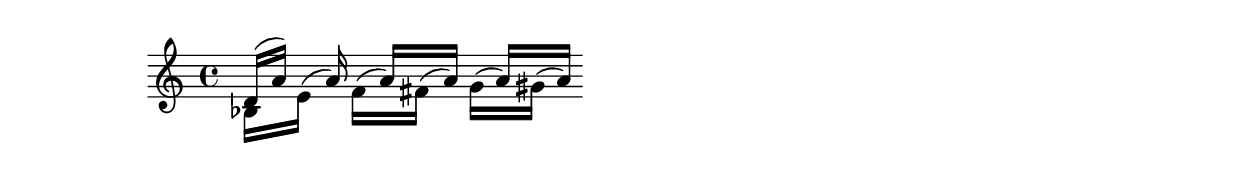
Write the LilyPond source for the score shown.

%% Do not edit this file; it is auto-generated from LSR http://lsr.dsi.unimi.it
%% This file is in the public domain.
\version "2.11.55"

\header {
  lsrtags = "expressive-marks, keyboards, unfretted-strings"

  texidoces = "
En determinadas situaciones es necesario crear ligaduras de
expresión entre notas que están en voces distintas.

La solución es añadir notas invisibles a una de las voces
utilizando @code{\hideNotes}.

Este ejemplo es el compás 235 de la Chacona de la segunda Partita
para violín solo, BWV 1004, de Bach.

"
  doctitlees = "Hacer ligaduras entre voces distintas"

  texidoc = "
In some situations, it may be necessary to create slurs between notes
from different voices.

The solution is to add invisible notes to one of the voices, using
@code{\\hideNotes}.

This example is measure 235 of the Ciaconna from Bach's 2nd Partita for
solo violin, BWV 1004.

"
  doctitle = "Creating slurs across voices"
} % begin verbatim
\relative c' {
  << {
    d16( a') s a s a[ s a] s a[ s a]
  }
  \\
  {
    \slurUp
    bes,16[ s e](
    \hideNotes a)
    \unHideNotes f[(
    \hideNotes a)
    \unHideNotes fis](
    \hideNotes a)
    \unHideNotes g[(
    \hideNotes a)
    \unHideNotes gis](
    \hideNotes a)
  } >>
}
